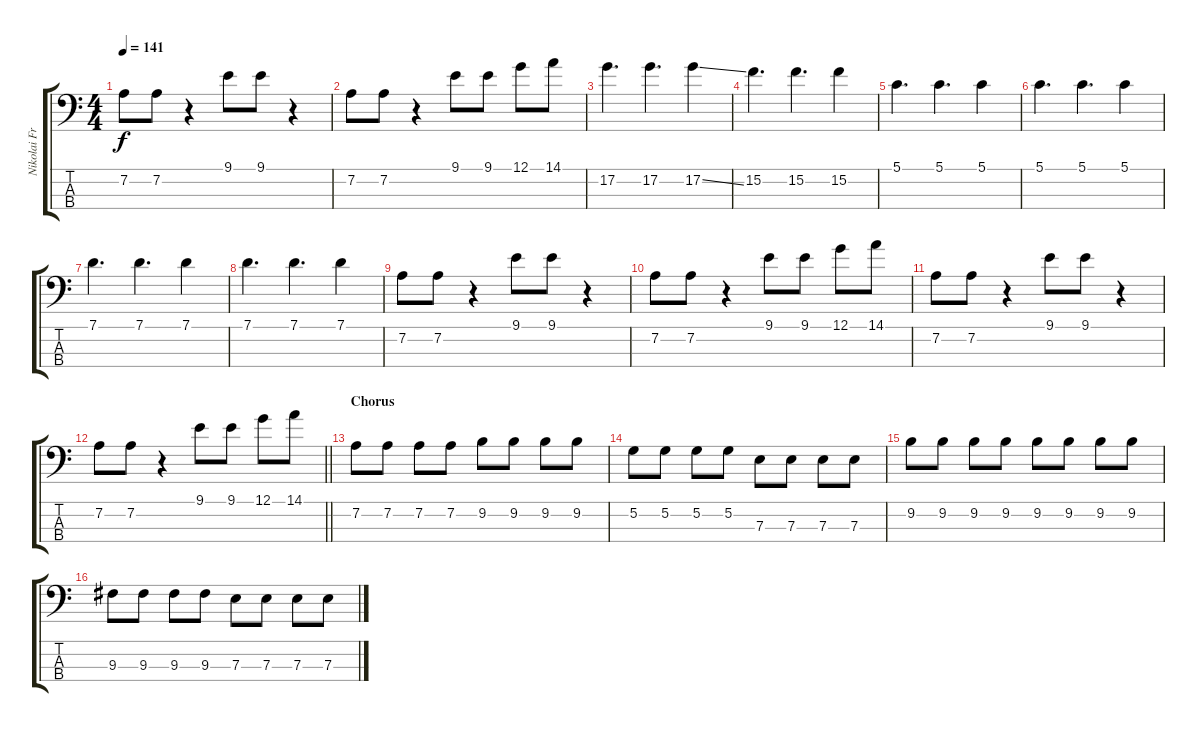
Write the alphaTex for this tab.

\track ("Nikolai Fraiture - Bass" "Nikolai Fr") {instrument acousticguitarnylon}
\staff {score tabs}
\tuning (G2 D2 A1 E1) {hide}
\ts (4 4)
\tempo 141
\clef f4
\ks c
7.2.8{dy f} 7.2.8 r.4 9.1.8 9.1.8 r.4 |
7.2.8 7.2.8 r.4 9.1.8 9.1.8 12.1.8 14.1.8 |
17.2.4{d} 17.2.4{d} 17.2{ss}.4 |
15.2.4{d} 15.2.4{d} 15.2.4 |
5.1.4{d} 5.1.4{d} 5.1.4 |
5.1.4{d} 5.1.4{d} 5.1.4 |
7.1.4{d} 7.1.4{d} 7.1.4 |
7.1.4{d} 7.1.4{d} 7.1.4 |
7.2.8 7.2.8 r.4 9.1.8 9.1.8 r.4 |
7.2.8 7.2.8 r.4 9.1.8 9.1.8 12.1.8 14.1.8 |
7.2.8 7.2.8 r.4 9.1.8 9.1.8 r.4 |
\barLineRight lightlight
7.2.8 7.2.8 r.4 9.1.8 9.1.8 12.1.8 14.1.8 |
\section ("" "Chorus")
7.2.8 7.2.8 7.2.8 7.2.8 9.2.8 9.2.8 9.2.8 9.2.8 |
5.2.8 5.2.8 5.2.8 5.2.8 7.3.8 7.3.8 7.3.8 7.3.8 |
9.2.8 9.2.8 9.2.8 9.2.8 9.2.8 9.2.8 9.2.8 9.2.8 |
9.3.8 9.3.8 9.3.8 9.3.8 7.3.8 7.3.8 7.3.8 7.3.8
